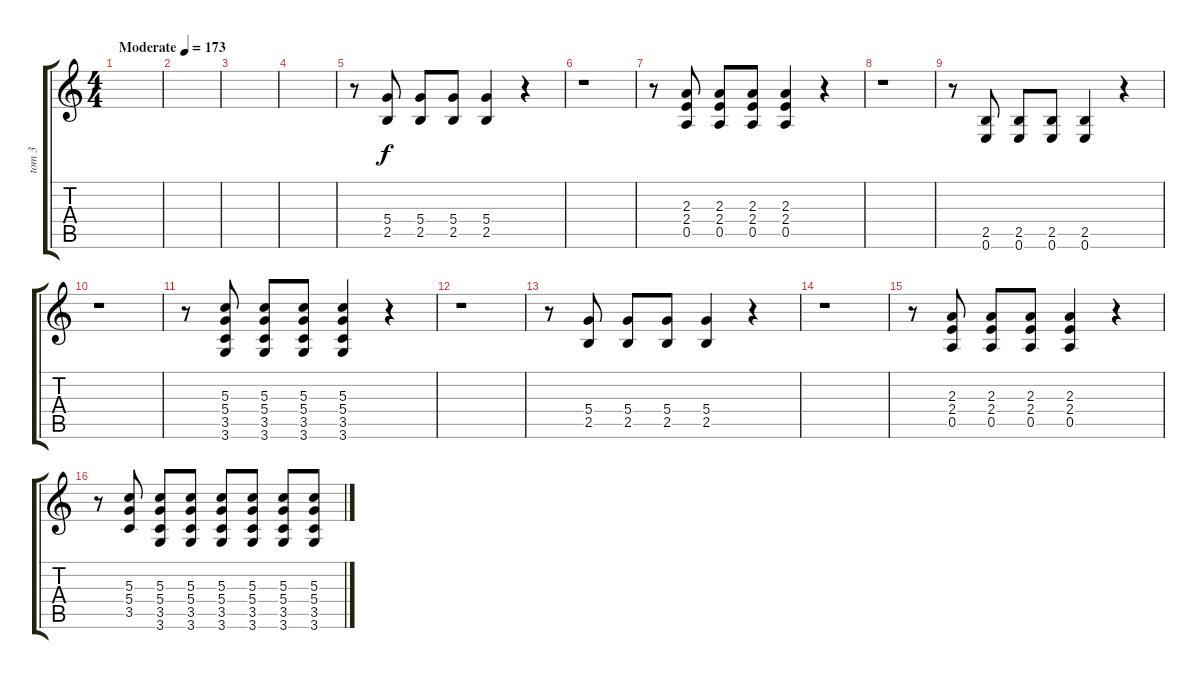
\track ("tom 3" "tom 3") {instrument overdrivenguitar}
\staff {score tabs}
\tuning (E4 B3 G3 D3 A2 E2) {hide}
\ts (4 4)
\tempo (173 "Moderate")
\clef g2
\ks c
|
|
|
|
r.8 (5.4 2.5).8 (5.4 2.5).8 (5.4 2.5).8 (5.4 2.5).4 r.4 |
r.1 |
r.8 (2.3 2.4 0.5).8 (2.3 2.4 0.5).8 (2.3 2.4 0.5).8 (2.3 2.4 0.5).4 r.4 |
r.1 |
r.8 (2.5 0.6).8 (2.5 0.6).8 (2.5 0.6).8 (2.5 0.6).4 r.4 |
r.1 |
r.8 (5.3 5.4 3.5 3.6).8 (5.3 5.4 3.5 3.6).8 (5.3 5.4 3.5 3.6).8 (5.3 5.4 3.5 3.6).4 r.4 |
r.1 |
r.8 (5.4 2.5).8 (5.4 2.5).8 (5.4 2.5).8 (5.4 2.5).4 r.4 |
r.1 |
r.8 (2.3 2.4 0.5).8 (2.3 2.4 0.5).8 (2.3 2.4 0.5).8 (2.3 2.4 0.5).4 r.4 |
r.8 (5.3 5.4 3.5).8 (5.3 5.4 3.5 3.6).8 (5.3 5.4 3.5 3.6).8 (5.3 5.4 3.5 3.6).8 (5.3 5.4 3.5 3.6).8 (5.3 5.4 3.5 3.6).8 (5.3 5.4 3.5 3.6).8
